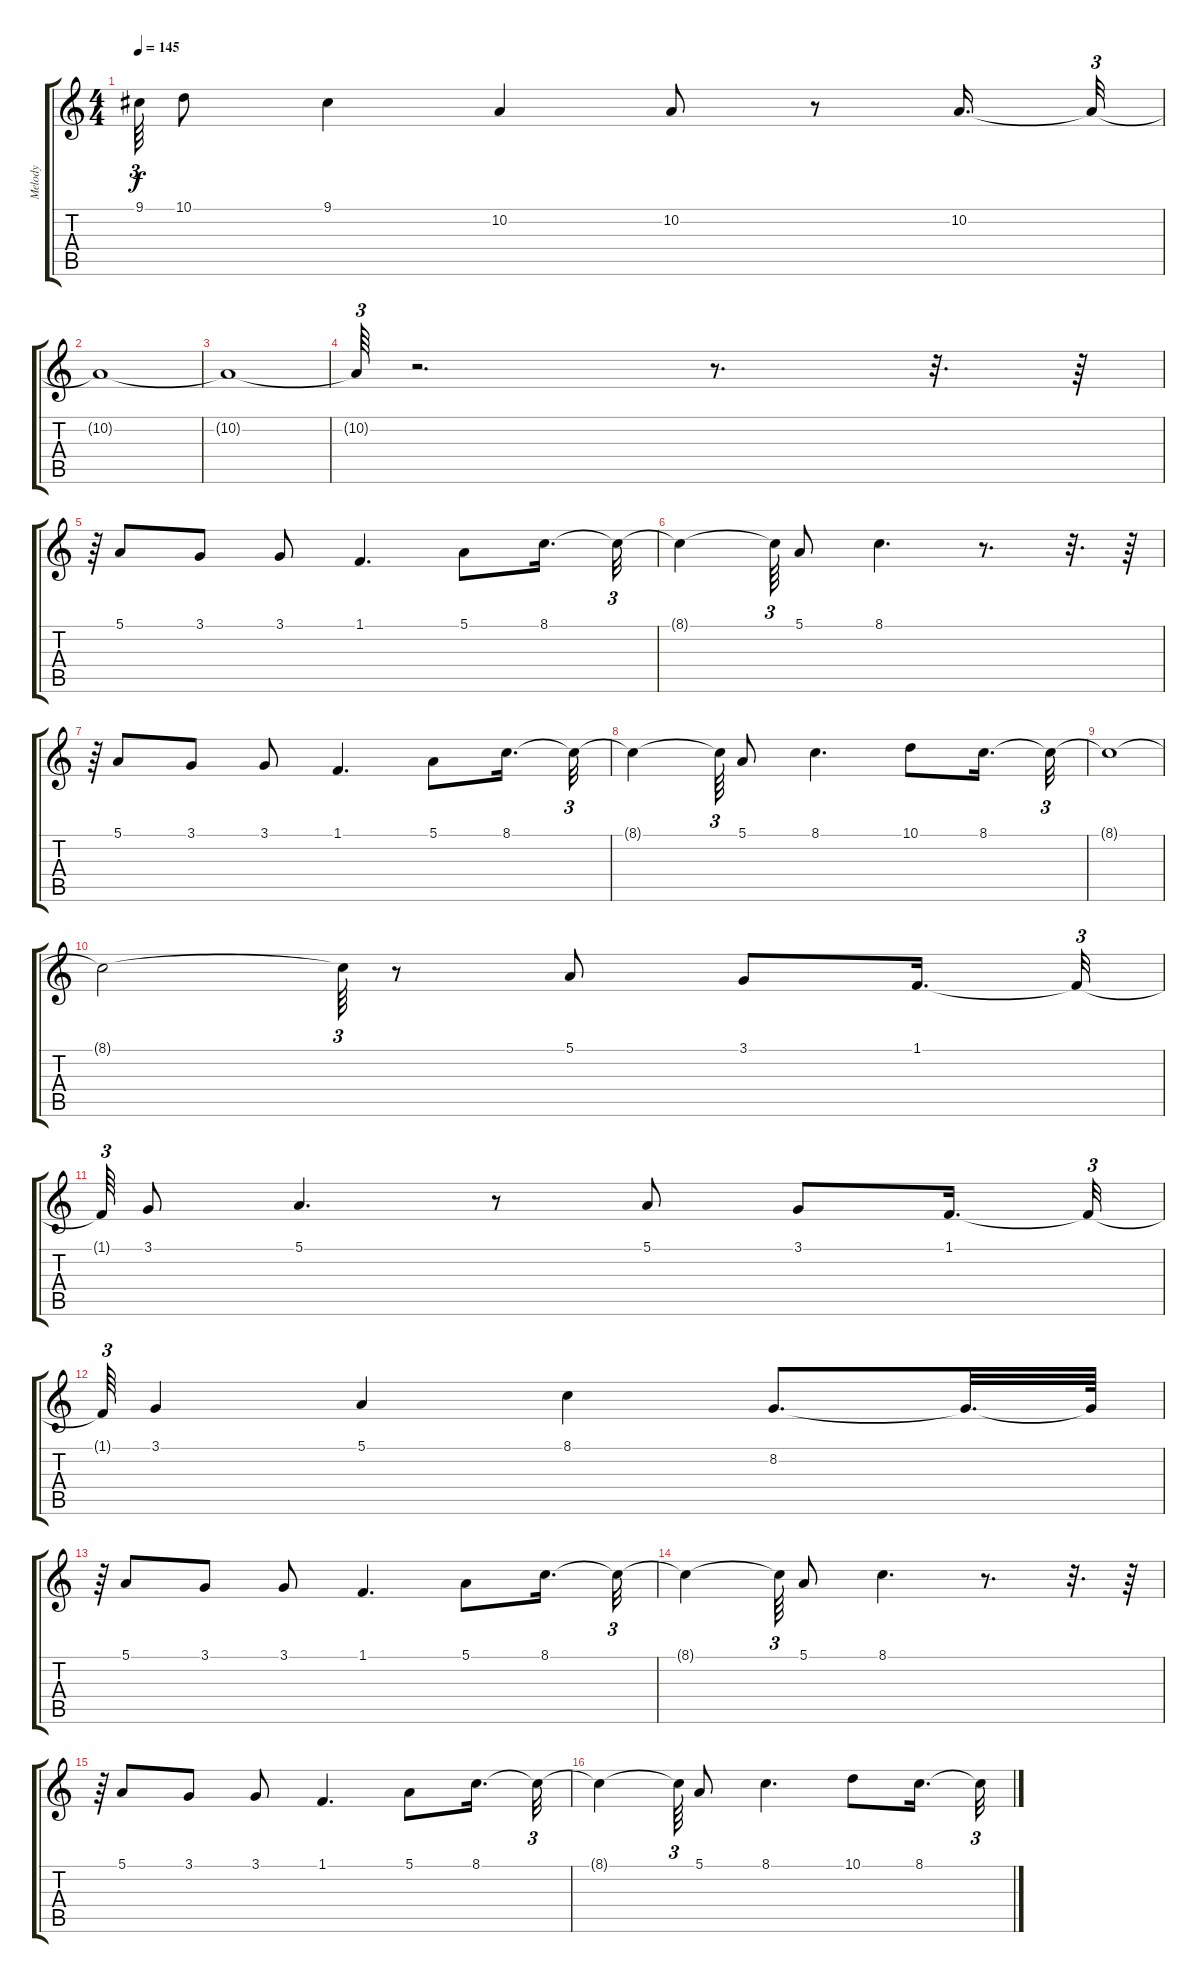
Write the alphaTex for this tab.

\track ("Melody" "Melody") {instrument vibraphone}
\staff {score tabs}
\tuning (E4 B3 G3 D3 A2 E2) {hide}
\ts (4 4)
\tempo 145
\clef g2
\ks c
9.1{t}.64{tu (3 2) dy f} 10.1.8 9.1.4 10.2.4 10.2.8 r.8 10.2.16{d} 10.2{t}.32{tu (3 2)} |
10.2{t}.1 |
10.2{t}.1 |
10.2{t}.64{tu (3 2)} r.2{d} r.8{d} r.32{d} r.64 |
r.64{tu (3 2)} 5.1.8 3.1.8 3.1.8 1.1.4{d} 5.1.8 8.1.16{d} 8.1{t}.32{tu (3 2)} |
8.1{t}.4 8.1{t}.64{tu (3 2)} 5.1.8 8.1.4{d} r.8{d} r.32{d} r.64 |
r.64{tu (3 2)} 5.1.8 3.1.8 3.1.8 1.1.4{d} 5.1.8 8.1.16{d} 8.1{t}.32{tu (3 2)} |
8.1{t}.4 8.1{t}.64{tu (3 2)} 5.1.8 8.1.4{d} 10.1.8 8.1.16{d} 8.1{t}.32{tu (3 2)} |
8.1{t}.1 |
8.1{t}.2 8.1{t}.64{tu (3 2)} r.8 5.1.8 3.1.8 1.1.16{d} 1.1{t}.32{tu (3 2)} |
1.1{t}.64{tu (3 2)} 3.1.8 5.1.4{d} r.8 5.1.8 3.1.8 1.1.16{d} 1.1{t}.32{tu (3 2)} |
1.1{t}.64{tu (3 2)} 3.1.4 5.1.4 8.1.4 8.2.8{d} 8.2{t}.32{d} 8.2{t}.64 |
r.64{tu (3 2)} 5.1.8 3.1.8 3.1.8 1.1.4{d} 5.1.8 8.1.16{d} 8.1{t}.32{tu (3 2)} |
8.1{t}.4 8.1{t}.64{tu (3 2)} 5.1.8 8.1.4{d} r.8{d} r.32{d} r.64 |
r.64{tu (3 2)} 5.1.8 3.1.8 3.1.8 1.1.4{d} 5.1.8 8.1.16{d} 8.1{t}.32{tu (3 2)} |
8.1{t}.4 8.1{t}.64{tu (3 2)} 5.1.8 8.1.4{d} 10.1.8 8.1.16{d} 8.1{t}.32{tu (3 2)}
